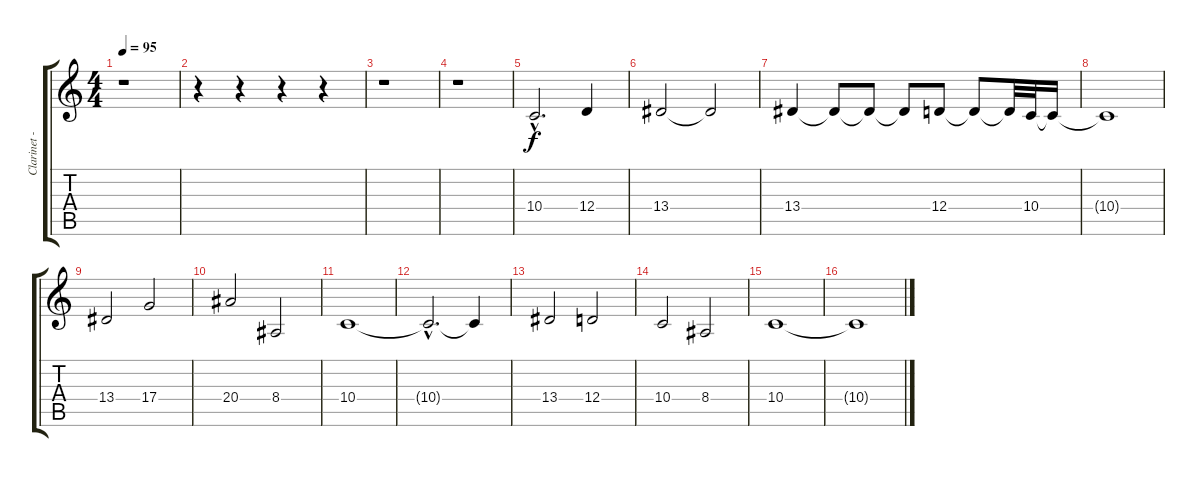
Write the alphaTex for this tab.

\track ("Clarinet - " "Clarinet -") {instrument piccolo}
\staff {score tabs}
\tuning (E4 B3 G3 D3 A2 E2) {hide}
\ts (4 4)
\tempo 95
\clef g2
\ks c
r.1{dy f} |
r.4 r.4 r.4 r.4 |
r.1 |
r.1 |
10.4{hac}.2{d} 12.4.4 |
13.4.2 13.4{t}.2 |
13.4.4 13.4{t}.8 13.4{t}.8 13.4{t}.8 12.4.8 12.4{t}.8 12.4{t}.32 10.4.32 10.4{t}.16 |
10.4{t}.1 |
13.4.2 17.4.2 |
20.4.2 8.4.2 |
10.4.1 |
10.4{hac t}.2{d} 10.4{t}.4 |
13.4.2 12.4.2 |
10.4.2 8.4.2 |
10.4.1 |
10.4{t}.1
